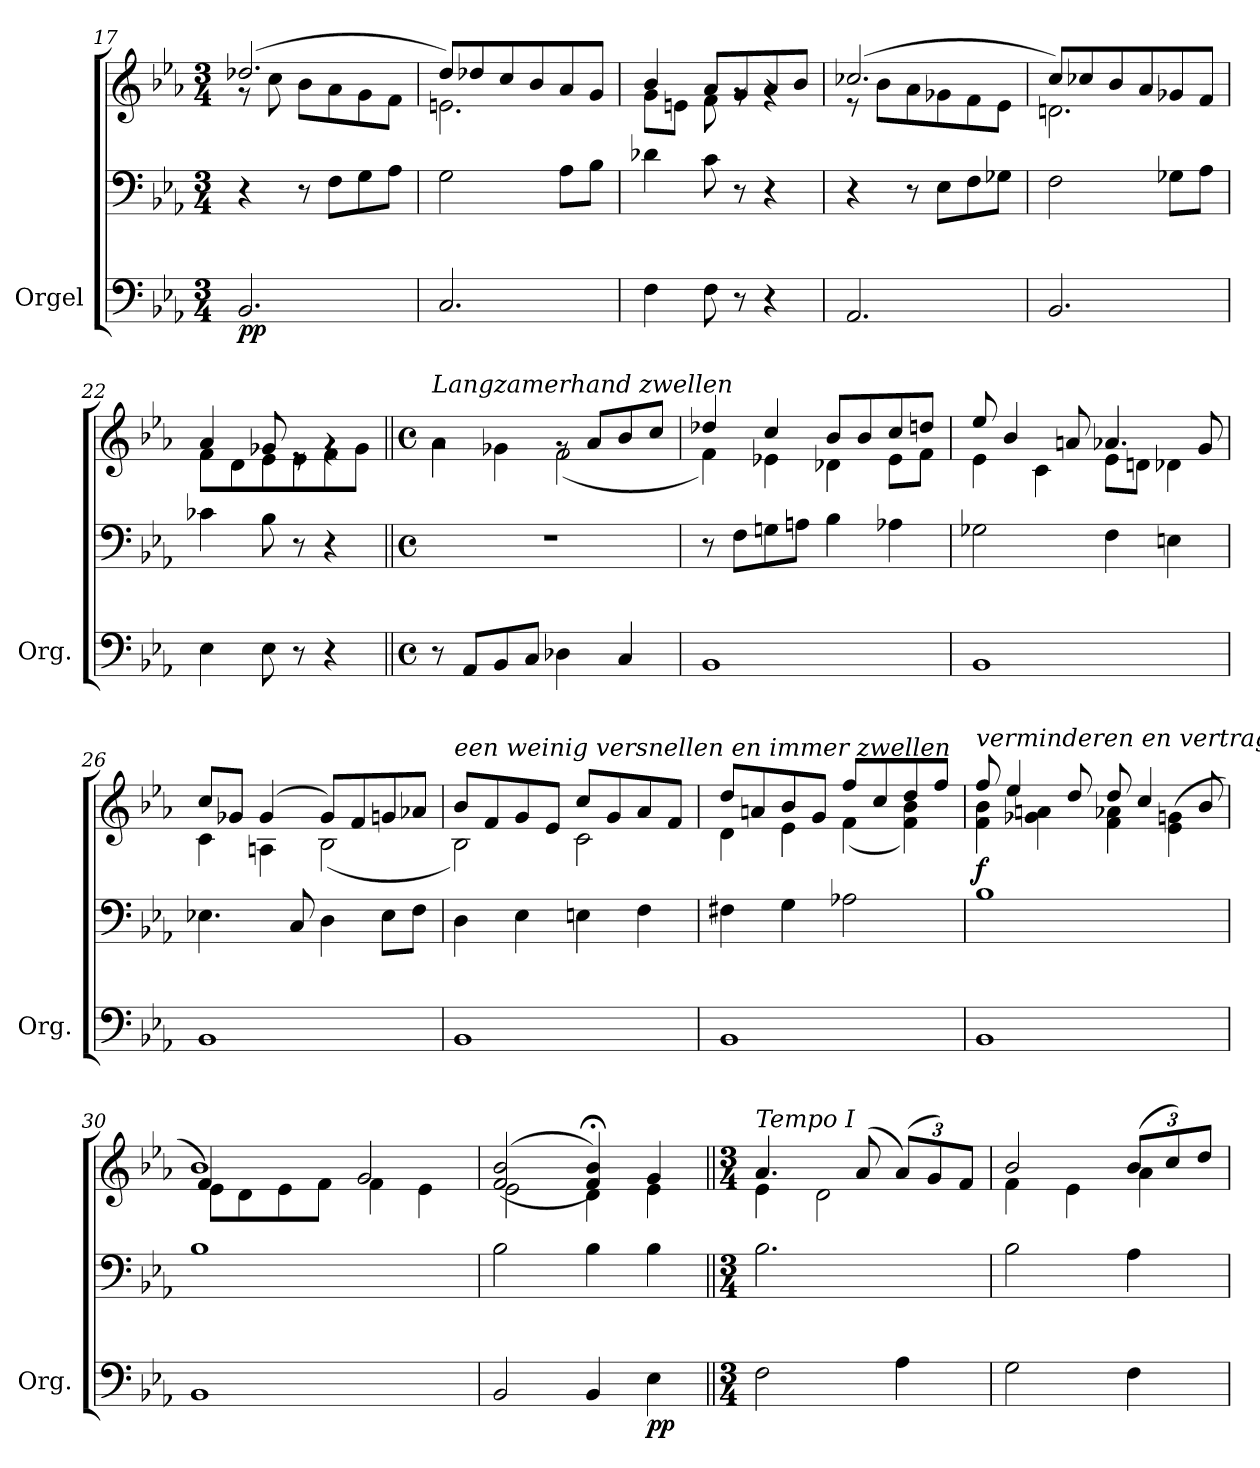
**kern	**kern	**kern	**dynam
*part1	*part1	*part1	*part1
*staff3	*staff2	*staff1	*staff1/2/3
*I"Orgel	*	*	*
*I'Org.	*	*	*
*clefF4	*clefF4	*clefG2	*
*k[b-e-a-]	*k[b-e-a-]	*k[b-e-a-]	*
*M3/4	*M3/4	*M3/4	*
=17	=17	=17	=17
*	*	*^	*
!	!	!	!	!LO:DY:b=3
2.BB-/	4r	(>2.dd-X/	8r	pp
.	.	.	8cc\	.
.	8r	.	8b-\L	.
.	8F\L	.	8a-\	.
.	8G\	.	8g\	.
.	8A-\J	.	8f\J	.
=18	=18	=18	=18	=18
2.C/	2G\	8dd/L)	2.en\	.
.	.	8dd-X/	.	.
.	.	8cc/	.	.
.	.	8b-/	.	.
.	8A-\L	8a-/	.	.
.	8B-\J	8g/J	.	.
=19	=19	=19	=19	=19
4F\	4d-X\	4b-/	8g\L	.
.	.	.	8en\J	.
8F\	8c\	8a-/L	8f\	.
8r	8r	8g/	8rg	.
4r	4r	8a-/	4rg	.
.	.	8b-/J	.	.
=20	=20	=20	=20	=20
2.AA-/	4r	(>2.cc-X/	8r	.
.	.	.	8b-\L	.
.	8r	.	8a-\	.
.	8E-\L	.	8g-X\	.
.	8F\	.	8f\	.
.	8G-X\J	.	8e-\J	.
=21	=21	=21	=21	=21
2.BB-/	2F\	8cc/L)	2.dn\	.
.	.	8cc-X/	.	.
.	.	8b-/	.	.
.	.	8a-/	.	.
.	8G-X\L	8g-X/	.	.
.	8A-\J	8f/J	.	.
!!LO:LB:g=z	!!
=22	=22	=22	=22	=22
4E-\	4c-X\	4a-/	8f\L	.
.	.	.	8d\	.
8E-\	8B-\	8g-X/	8e-\	.
8r	8r	8re	8e-\	.
4r	4r	4rg	8f\	.
.	.	.	8g-\J	.
=23||	=23||	=23||	=23||	=23||
*M4/4	*M4/4	*M4/4	*	*
*met(c)	*met(c)	*met(c)	*	*
!	!	!LO:TX:a:i:t=Langzamerhand zwellen	!	!
8r	1r	2rg	4a-\	.
8AA-/L	.	.	.	.
8BB-/	.	.	4g-X\	.
8C/J	.	.	.	.
4D-X\	.	8rg	(<2f\	.
.	.	8a-/L	.	.
4C/	.	8b-/	.	.
.	.	8cc/J	.	.
=24	=24	=24	=24	=24
1BB-	8r	4dd-X/	4f\)	.
.	8F\L	.	.	.
.	8Gn\	4cc/	4e-X\	.
.	8An\J	.	.	.
.	4B-\	8b-/L	4d-X\	.
.	.	8b-/	.	.
.	4A-X\	8cc/	8e-\L	.
.	.	8ddn/J	8f\J	.
=25	=25	=25	=25	=25
1BB-	2G-X\	8ee-/	4e-\	.
.	.	4b-/	.	.
.	.	.	4c\	.
.	.	8an/	.	.
.	4F\	4.a-X/	8e-\L	.
.	.	.	8dn\J	.
.	4En\	.	4d-X\	.
.	.	8g/	.	.
!!LO:PB:g=z	!!
=26	=26	=26	=26	=26
1BB-	4.E-X\	8cc/L	4c\	.
.	.	8g-X/J	.	.
.	.	(>4g-/	4An\	.
.	8C/	.	.	.
.	4D\	8g-/L)	(<2B-\	.
.	.	8f/	.	.
.	8E-\L	8gn/	.	.
.	8F\J	8a-X/J	.	.
=27	=27	=27	=27	=27
!	!	!LO:TX:a:i:t=een weinig versnellen en immer zwellen	!	!
1BB-	4D\	8b-/L	2B-\)	.
.	.	8f/	.	.
.	4E-\	8g/	.	.
.	.	8e-/J	.	.
.	4En\	8cc/L	2c\	.
.	.	8g/	.	.
.	4F\	8a-/	.	.
.	.	8f/J	.	.
=28	=28	=28	=28	=28
1BB-	4F#X\	8dd/L	4d\	.
.	.	8an/	.	.
.	4G\	8b-/	4e-\	.
.	.	8g/J	.	.
.	2A-X\	8ff/L	(<4f\	.
.	.	8cc/	.	.
.	.	8dd/	4f\ 4b-\)	.
.	.	8ff/J	.	.
=29	=29	=29	=29	=29
!	!	!LO:TX:a:i:t=verminderen en vertragen	!	!
!	!	!	!	!LO:DY:b
1BB-	1B-	8ff/	4f\ 4b-\	f
.	.	4ee-/	.	.
.	.	.	4g-X\ 4an\	.
.	.	8dd/	.	.
.	.	8dd/	4f\ 4a-X\	.
.	.	4cc/	.	.
.	.	.	(<4e-\ 4gn\	.
.	.	8b-/	.	.
!!LO:LB:g=z
=30	=30	=30	=30	=30
*	*	*	*^	*
1BB-	1B-	1b-	4f/)	8e-\L	.
.	.	.	.	8d\	.
.	.	.	4ryy	8e-\	.
.	.	.	.	8f\J	.
.	.	.	2g/	4f\	.
.	.	.	.	4e-\	.
*	*	*	*v	*v	*
=31	=31	=31	=31	=31
2BB-/	2B-\	(>(>2f/ 2b-/	2e-\	.
4BB-/	4B-\	4f/;< 4b-/;<))	4d\	.
!	!	!	!	!LO:DY:b=3
!	!	!	!	!LO:DY:n=1:b
4E-\	4B-\	4g/	4e-\	p p
=32||	=32||	=32||	=32||	=32||
*M3/4	*M3/4	*M3/4	*	*
!	!	!LO:TX:a:i:t=Tempo I	!	!
2F\	2.B-\	4.a-/	4e-\	.
.	.	.	2d\	.
.	.	(>8a-/	.	.
*	*	*Xbrackettup	*	*
4A-\	.	(>12a-/L)	.	.
.	.	12g/)	.	.
.	.	12f/J	.	.
=33	=33	=33	=33	=33
2G\	2B-\	2b-/	4f\	.
.	.	.	4e-\	.
4F\	4A-\	(>12b-/L	4a-\	.
.	.	12cc/)	.	.
.	.	12dd/J	.	.
*	*	*v	*v	*
=	=	=	=
*-	*-	*-	*-
